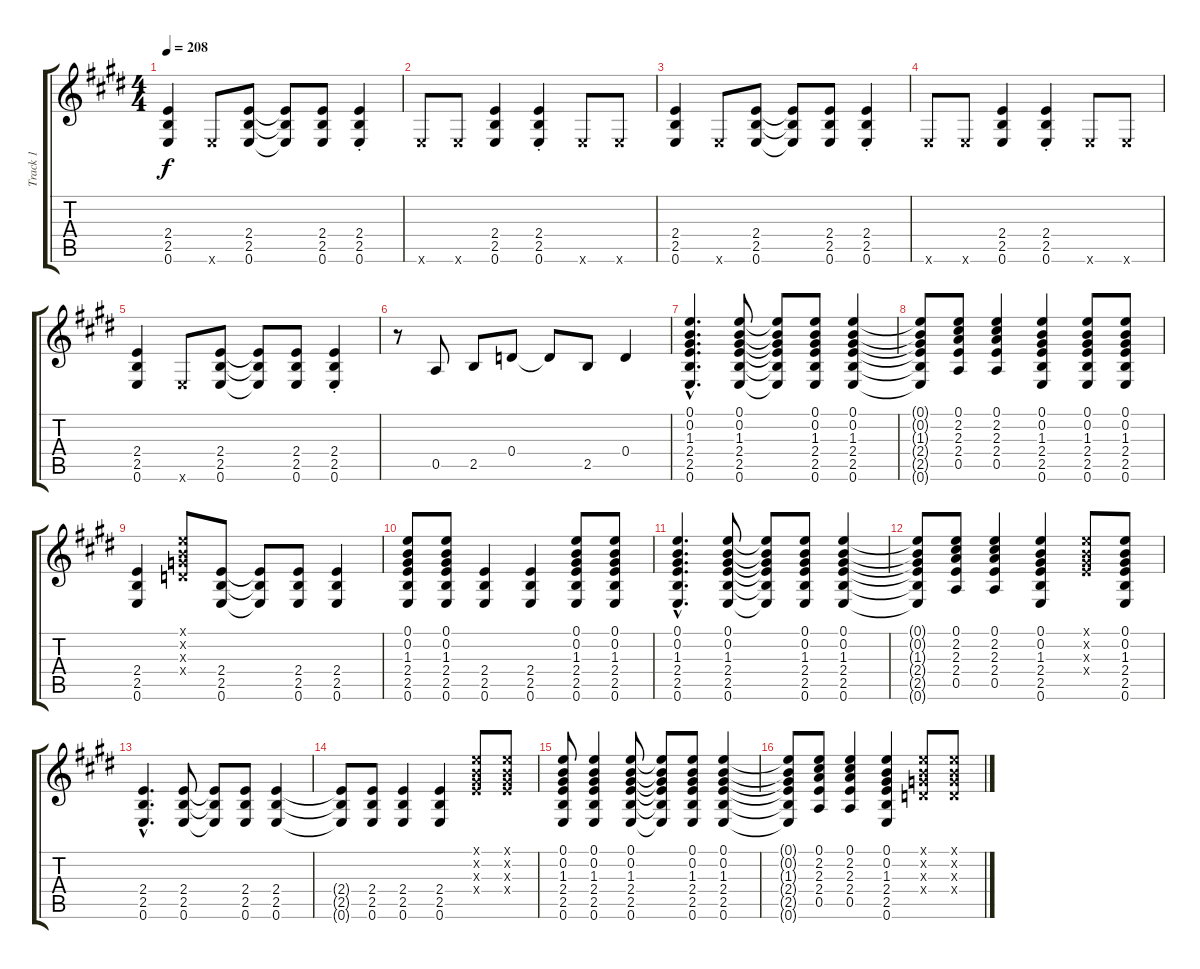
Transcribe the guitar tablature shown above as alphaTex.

\track ("Track 1" "Track 1") {instrument distortionguitar}
\staff {score tabs}
\tuning (E4 B3 G3 D3 A2 E2) {hide}
\ts (4 4)
\tempo 208
\clef g2
\ks e
(2.4 2.5 0.6).4{dy f} 0.6{x}.8 (2.4 2.5 0.6).8 (2.4{t} 2.5{t} 0.6{t}).8 (2.4 2.5 0.6).8 (2.4{st} 2.5 0.6).4 |
0.6{x}.8 0.6{x}.8 (2.4 2.5 0.6).4 (2.4{st} 2.5 0.6).4 0.6{x}.8 0.6{x}.8 |
(2.4 2.5 0.6).4 0.6{x}.8 (2.4 2.5 0.6).8 (2.4{t} 2.5{t} 0.6{t}).8 (2.4 2.5 0.6).8 (2.4{st} 2.5 0.6).4 |
0.6{x}.8 0.6{x}.8 (2.4 2.5 0.6).4 (2.4{st} 2.5 0.6).4 0.6{x}.8 0.6{x}.8 |
(2.4 2.5 0.6).4 0.6{x}.8 (2.4 2.5 0.6).8 (2.4{t} 2.5{t} 0.6{t}).8 (2.4 2.5 0.6).8 (2.4{st} 2.5 0.6).4 |
r.8 0.5.8 2.5.8 0.4.8 0.4{t}.8 2.5.8 0.4.4 |
(0.1{hac} 0.2{hac} 1.3{hac} 2.4{hac} 2.5{hac} 0.6{hac}).4{d} (0.1 0.2 1.3 2.4 2.5 0.6).8 (0.1{t} 0.2{t} 1.3{t} 2.4{t} 2.5{t} 0.6{t}).8 (0.1 0.2 1.3 2.4 2.5 0.6).8 (0.1 0.2 1.3 2.4 2.5 0.6).4 |
(0.1{t} 0.2{t} 1.3{t} 2.4{t} 2.5{t} 0.6{t}).8 (0.1 2.2 2.3 2.4 0.5).8 (0.1 2.2 2.3 2.4 0.5).4 (0.1 0.2 1.3 2.4 2.5 0.6).4 (0.1 0.2 1.3 2.4 2.5 0.6).8 (0.1 0.2 1.3 2.4 2.5 0.6).8 |
(2.4 2.5 0.6).4 (0.1{x} 0.2{x} 0.3{x} 0.4{x}).8 (2.4 2.5 0.6).8 (2.4{t} 2.5{t} 0.6{t}).8 (2.4 2.5 0.6).8 (2.4 2.5 0.6).4 |
(0.1 0.2 1.3 2.4 2.5 0.6).8 (0.1 0.2 1.3 2.4 2.5 0.6).8 (2.4 2.5 0.6).4 (2.4 2.5 0.6).4 (0.1 0.2 1.3 2.4 2.5 0.6).8 (0.1 0.2 1.3 2.4 2.5 0.6).8 |
(0.1{hac} 0.2{hac} 1.3{hac} 2.4{hac} 2.5{hac} 0.6{hac}).4{d} (0.1 0.2 1.3 2.4 2.5 0.6).8 (0.1{t} 0.2{t} 1.3{t} 2.4{t} 2.5{t} 0.6{t}).8 (0.1 0.2 1.3 2.4 2.5 0.6).8 (0.1 0.2 1.3 2.4 2.5 0.6).4 |
(0.1{t} 0.2{t} 1.3{t} 2.4{t} 2.5{t} 0.6{t}).8 (0.1 2.2 2.3 2.4 0.5).8 (0.1 2.2 2.3 2.4 0.5).4 (0.1 0.2 1.3 2.4 2.5 0.6).4 (0.1{x} 0.2{x} 1.3{x} 2.4{x}).8 (0.1 0.2 1.3 2.4 2.5 0.6).8 |
(2.4{hac} 2.5{hac} 0.6{hac}).4{d} (2.4 2.5 0.6).8 (2.4{t} 2.5{t} 0.6{t}).8 (2.4 2.5 0.6).8 (2.4 2.5 0.6).4 |
(2.4{t} 2.5{t} 0.6{t}).8 (2.4 2.5 0.6).8 (2.4 2.5 0.6).4 (2.4 2.5 0.6).4 (0.1{x} 0.2{x} 1.3{x} 2.4{x}).8 (0.1{x} 0.2{x} 1.3{x} 2.4{x}).8 |
(0.1 0.2 1.3 2.4 2.5 0.6).8 (0.1 0.2 1.3 2.4 2.5 0.6).4 (0.1 0.2 1.3 2.4 2.5 0.6).8 (0.1{t} 0.2{t} 1.3{t} 2.4{t} 2.5{t} 0.6{t}).8 (0.1 0.2 1.3 2.4 2.5 0.6).8 (0.1 0.2 1.3 2.4 2.5 0.6).4 |
(0.1{t} 0.2{t} 1.3{t} 2.4{t} 2.5{t} 0.6{t}).8 (0.1 2.2 2.3 2.4 0.5).8 (0.1 2.2 2.3 2.4 0.5).4 (0.1 0.2 1.3 2.4 2.5 0.6).4 (0.1{x} 0.2{x} 0.3{x} 0.4{x}).8 (0.1{x} 0.2{x} 0.3{x} 0.4{x}).8
